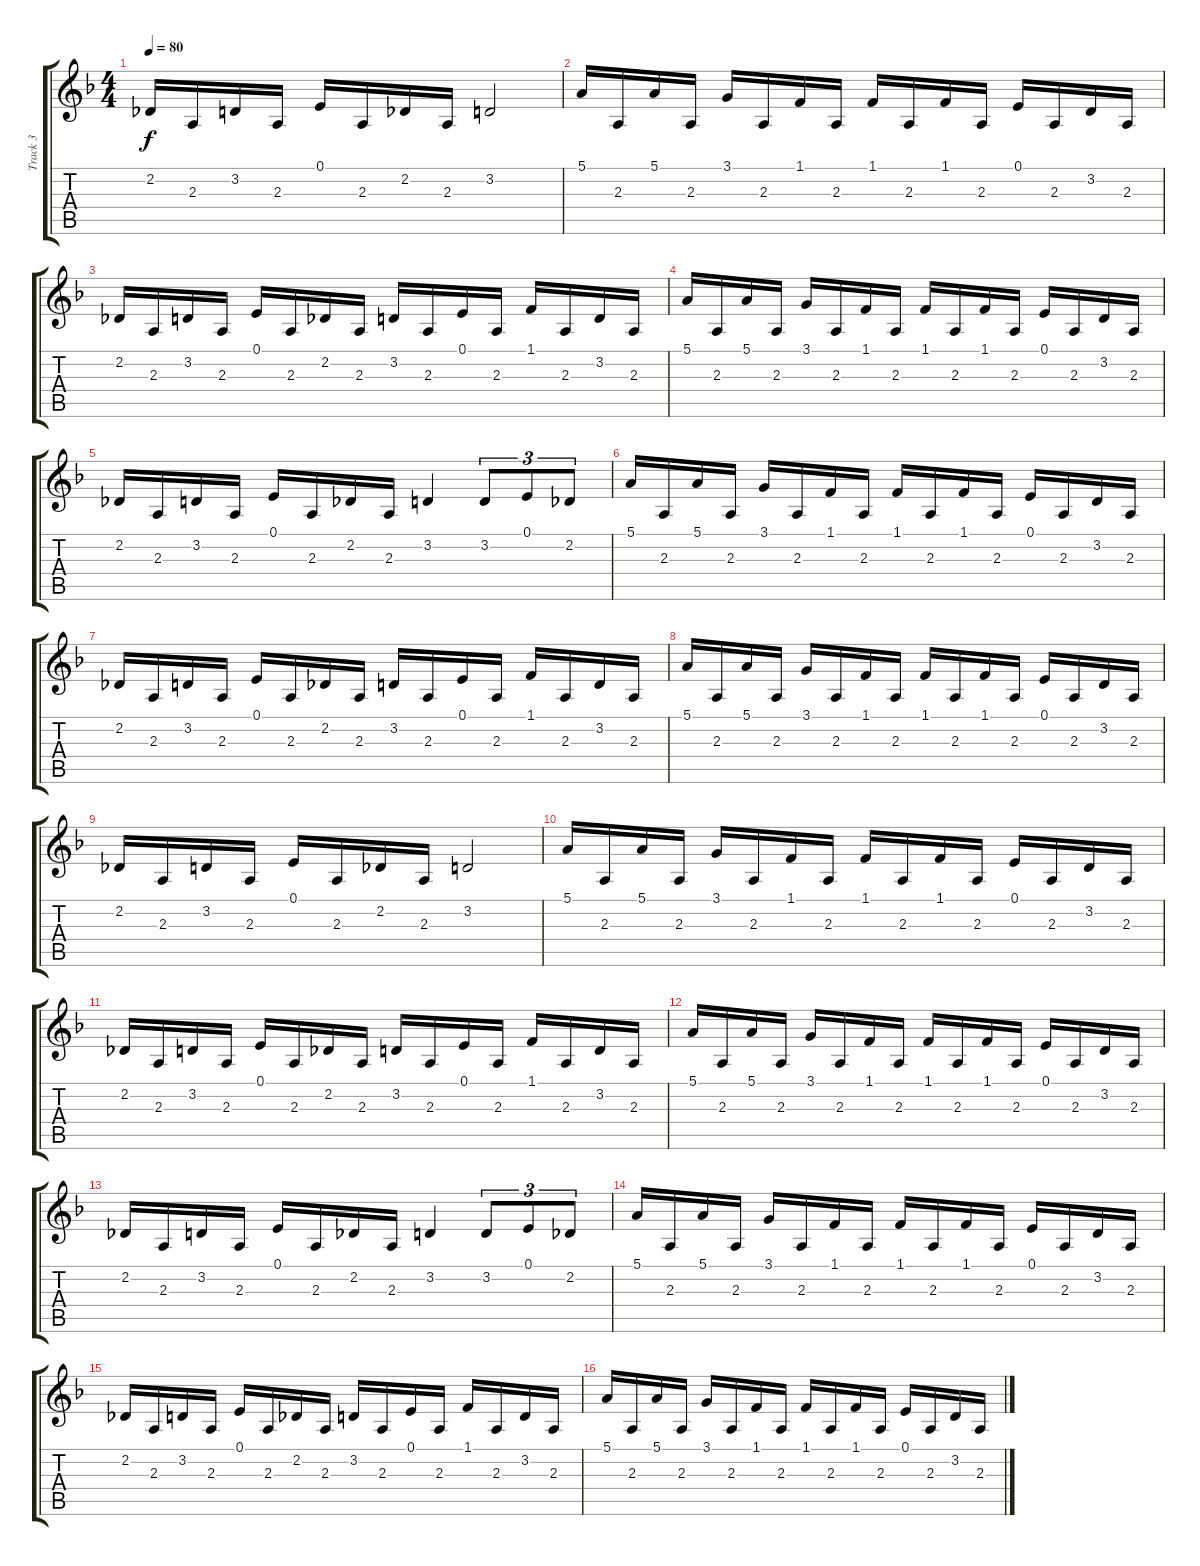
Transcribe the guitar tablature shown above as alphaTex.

\track ("Track 3" "Track 3") {instrument churchorgan}
\staff {score tabs}
\tuning (E4 B3 G3 D3 A2 E2) {hide}
\ts (4 4)
\tempo 80
\clef g2
\ks dminor
2.2.16{dy f} 2.3.16 3.2.16 2.3.16 0.1.16 2.3.16 2.2.16 2.3.16 3.2.2 |
5.1.16 2.3.16 5.1.16 2.3.16 3.1.16 2.3.16 1.1.16 2.3.16 1.1.16 2.3.16 1.1.16 2.3.16 0.1.16 2.3.16 3.2.16 2.3.16 |
2.2.16 2.3.16 3.2.16 2.3.16 0.1.16 2.3.16 2.2.16 2.3.16 3.2.16 2.3.16 0.1.16 2.3.16 1.1.16 2.3.16 3.2.16 2.3.16 |
5.1.16 2.3.16 5.1.16 2.3.16 3.1.16 2.3.16 1.1.16 2.3.16 1.1.16 2.3.16 1.1.16 2.3.16 0.1.16 2.3.16 3.2.16 2.3.16 |
2.2.16 2.3.16 3.2.16 2.3.16 0.1.16 2.3.16 2.2.16 2.3.16 3.2.4 3.2.8{tu (3 2)} 0.1.8{tu (3 2)} 2.2.8{tu (3 2)} |
5.1.16 2.3.16 5.1.16 2.3.16 3.1.16 2.3.16 1.1.16 2.3.16 1.1.16 2.3.16 1.1.16 2.3.16 0.1.16 2.3.16 3.2.16 2.3.16 |
2.2.16 2.3.16 3.2.16 2.3.16 0.1.16 2.3.16 2.2.16 2.3.16 3.2.16 2.3.16 0.1.16 2.3.16 1.1.16 2.3.16 3.2.16 2.3.16 |
5.1.16 2.3.16 5.1.16 2.3.16 3.1.16 2.3.16 1.1.16 2.3.16 1.1.16 2.3.16 1.1.16 2.3.16 0.1.16 2.3.16 3.2.16 2.3.16 |
2.2.16 2.3.16 3.2.16 2.3.16 0.1.16 2.3.16 2.2.16 2.3.16 3.2.2 |
5.1.16 2.3.16 5.1.16 2.3.16 3.1.16 2.3.16 1.1.16 2.3.16 1.1.16 2.3.16 1.1.16 2.3.16 0.1.16 2.3.16 3.2.16 2.3.16 |
2.2.16 2.3.16 3.2.16 2.3.16 0.1.16 2.3.16 2.2.16 2.3.16 3.2.16 2.3.16 0.1.16 2.3.16 1.1.16 2.3.16 3.2.16 2.3.16 |
5.1.16 2.3.16 5.1.16 2.3.16 3.1.16 2.3.16 1.1.16 2.3.16 1.1.16 2.3.16 1.1.16 2.3.16 0.1.16 2.3.16 3.2.16 2.3.16 |
2.2.16 2.3.16 3.2.16 2.3.16 0.1.16 2.3.16 2.2.16 2.3.16 3.2.4 3.2.8{tu (3 2)} 0.1.8{tu (3 2)} 2.2.8{tu (3 2)} |
5.1.16 2.3.16 5.1.16 2.3.16 3.1.16 2.3.16 1.1.16 2.3.16 1.1.16 2.3.16 1.1.16 2.3.16 0.1.16 2.3.16 3.2.16 2.3.16 |
2.2.16 2.3.16 3.2.16 2.3.16 0.1.16 2.3.16 2.2.16 2.3.16 3.2.16 2.3.16 0.1.16 2.3.16 1.1.16 2.3.16 3.2.16 2.3.16 |
5.1.16 2.3.16 5.1.16 2.3.16 3.1.16 2.3.16 1.1.16 2.3.16 1.1.16 2.3.16 1.1.16 2.3.16 0.1.16 2.3.16 3.2.16 2.3.16
